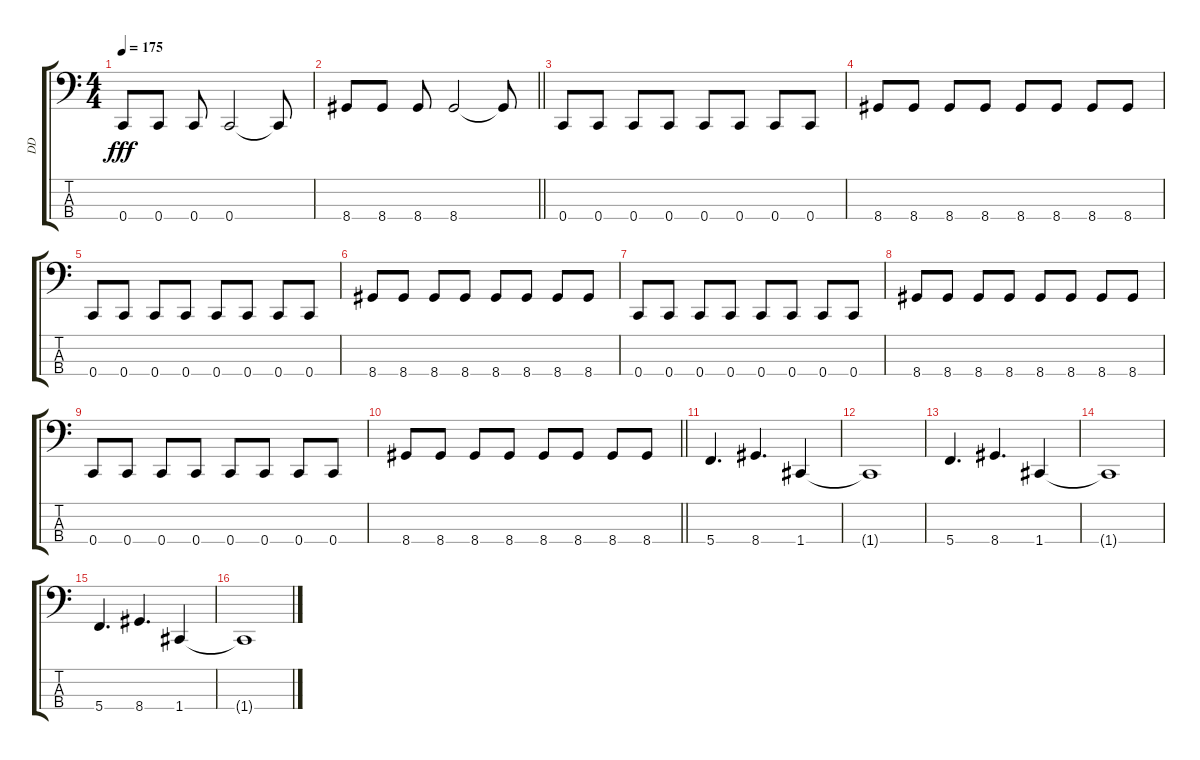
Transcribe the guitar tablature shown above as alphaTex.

\track ("DD" "DD") {instrument electricbassfinger}
\staff {score tabs}
\tuning (F2 C2 G1 C1) {hide}
\ts (4 4)
\tempo 175
\clef f4
\ks c
0.4.8{dy fff} 0.4.8 0.4.8 0.4.2 0.4{t}.8 |
\barLineRight lightlight
8.4.8 8.4.8 8.4.8 8.4.2 8.4{t}.8 |
\section ("" "")
0.4.8 0.4.8 0.4.8 0.4.8 0.4.8 0.4.8 0.4.8 0.4.8 |
8.4.8 8.4.8 8.4.8 8.4.8 8.4.8 8.4.8 8.4.8 8.4.8 |
0.4.8 0.4.8 0.4.8 0.4.8 0.4.8 0.4.8 0.4.8 0.4.8 |
8.4.8 8.4.8 8.4.8 8.4.8 8.4.8 8.4.8 8.4.8 8.4.8 |
0.4.8 0.4.8 0.4.8 0.4.8 0.4.8 0.4.8 0.4.8 0.4.8 |
8.4.8 8.4.8 8.4.8 8.4.8 8.4.8 8.4.8 8.4.8 8.4.8 |
0.4.8 0.4.8 0.4.8 0.4.8 0.4.8 0.4.8 0.4.8 0.4.8 |
\barLineRight lightlight
8.4.8 8.4.8 8.4.8 8.4.8 8.4.8 8.4.8 8.4.8 8.4.8 |
\section ("" "")
5.4.4{d} 8.4.4{d} 1.4.4 |
1.4{t}.1 |
5.4.4{d} 8.4.4{d} 1.4.4 |
1.4{t}.1 |
5.4.4{d} 8.4.4{d} 1.4.4 |
1.4{t}.1
